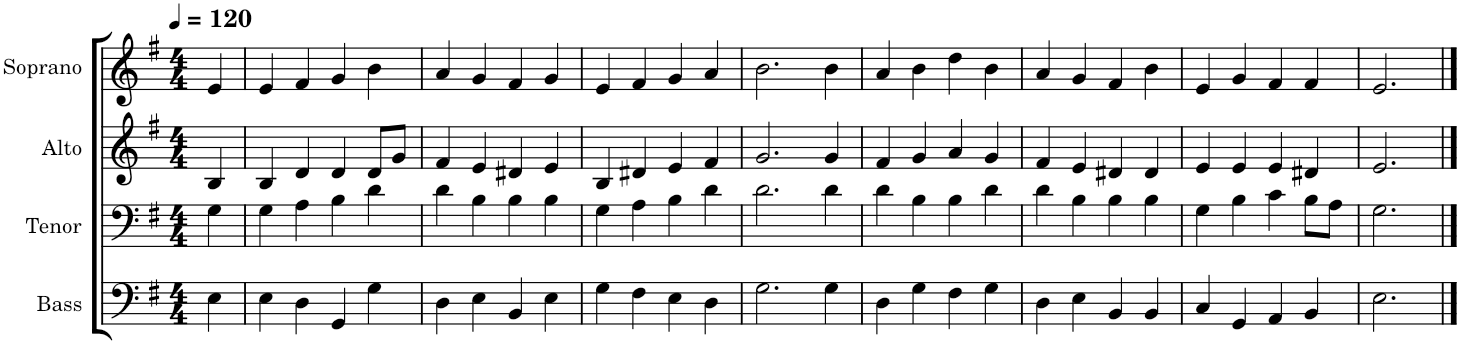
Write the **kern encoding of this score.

**kern	**kern	**kern	**kern
*part4	*part3	*part2	*part1
*staff4	*staff3	*staff2	*staff1
*I"Bass	*I"Tenor	*I"Alto	*I"Soprano
*I'B.	*I'T.	*I'A.	*I'S.
*clefF4	*clefF4	*clefG2	*clefG2
*k[f#]	*k[f#]	*k[f#]	*k[f#]
*M4/4	*M4/4	*M4/4	*M4/4
*MM120	*MM120	*MM120	*MM120
=	=	=	=
4E\	4G\	4B/	4e/
=1	=1	=1	=1
4E\	4G\	4B/	4e/
4D\	4A\	4d/	4f#/
4GG/	4B\	4d/	4g/
4G\	4d\	8d/L	4b\
.	.	8g/J	.
=2	=2	=2	=2
4D\	4d\	4f#/	4a/
4E\	4B\	4e/	4g/
4BB/	4B\	4d#X/	4f#/
4E\	4B\	4e/	4g/
=3	=3	=3	=3
4G\	4G\	4B/	4e/
4F#\	4A\	4d#X/	4f#/
4E\	4B\	4e/	4g/
4D\	4d\	4f#/	4a/
=4	=4	=4	=4
2.G\	2.d\	2.g/	2.b\
4G\	4d\	4g/	4b\
=5	=5	=5	=5
4D\	4d\	4f#/	4a/
4G\	4B\	4g/	4b\
4F#\	4B\	4a/	4dd\
4G\	4d\	4g/	4b\
=6	=6	=6	=6
4D\	4d\	4f#/	4a/
4E\	4B\	4e/	4g/
4BB/	4B\	4d#X/	4f#/
4BB/	4B\	4d#/	4b\
=7	=7	=7	=7
4C/	4G\	4e/	4e/
4GG/	4B\	4e/	4g/
4AA/	4c\	4e/	4f#/
4BB/	8B\L	4d#X/	4f#/
.	8A\J	.	.
=8	=8	=8	=8
2.E\	2.G\	2.e/	2.e/
==	==	==	==
*-	*-	*-	*-
